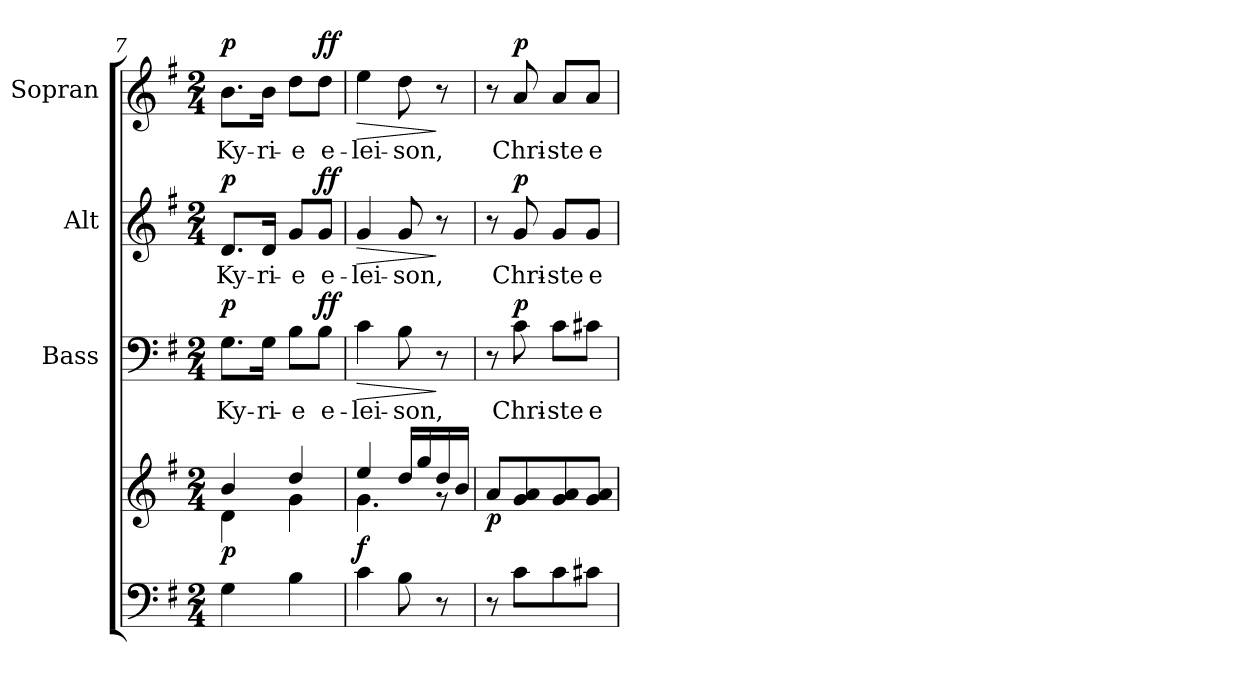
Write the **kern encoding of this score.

**kern	**kern	**dynam	**kern	**text	**dynam	**kern	**text	**dynam	**kern	**text	**dynam
*part4	*part4	*part4	*part3	*part3	*part3	*part2	*part2	*part2	*part1	*part1	*part1
*staff5	*staff4	*staff4/5	*staff3	*staff3	*staff3	*staff2	*staff2	*staff2	*staff1	*staff1	*staff1
*	*	*	*I"Bass	*	*	*I"Alt	*	*	*I"Sopran	*	*
*	*	*	*I'B.	*	*	*I'A.	*	*	*I'S.	*	*
!!LO:LB:g=z
*clefF4	*clefG2	*	*clefF4	*	*	*clefG2	*	*	*clefG2	*	*
*k[f#]	*k[f#]	*	*k[f#]	*	*	*k[f#]	*	*	*k[f#]	*	*
*G:	*G:	*	*G:	*	*	*G:	*	*	*G:	*	*
*M2/4	*M2/4	*	*M2/4	*	*	*M2/4	*	*	*M2/4	*	*
=7	=7	=7	=7	=7	=7	=7	=7	=7	=7	=7	=7
*	*^	*	*	*	*	*	*	*	*	*	*
!	!	!	!LO:DY:b	!	!LO:LY:b	!LO:DY:a	!	!LO:LY:b	!LO:DY:a	!	!LO:LY:b	!LO:DY:a
4G\	4b/	4d\	p	8.G\L	Ky-	p	8.d/L	Ky-	p	8.b\L	Ky-	p
!	!	!	!	!	!LO:LY:b	!	!	!LO:LY:b	!	!	!LO:LY:b	!
.	.	.	.	16G\Jk	-ri-	.	16d/Jk	-ri-	.	16b\Jk	-ri-	.
!	!	!	!	!	!LO:LY:b	!	!	!LO:LY:b	!	!	!LO:LY:b	!
4B\	4dd/	4g\	.	8B\L	-e	.	8g/L	-e	.	8dd\L	-e	.
!	!	!	!	!	!LO:LY:b	!LO:DY:a	!	!LO:LY:b	!LO:DY:a	!	!LO:LY:b	!LO:DY:a
.	.	.	.	8B\J	e-	ff	8g/J	e-	ff	8dd\J	e-	ff
=8	=8	=8	=8	=8	=8	=8	=8	=8	=8	=8	=8	=8
!	!	!	!LO:DY:b	!	!LO:LY:b	!LO:HP:b	!	!LO:LY:b	!LO:HP:b	!	!LO:LY:b	!LO:HP:b
4c\	4ee/	4.g\	f	4c\	-lei-	>	4g/	-lei-	>	4ee\	-lei-	>
!	!	!	!	!	!LO:LY:b	!	!	!LO:LY:b	!	!	!LO:LY:b	!
8B\	16dd/LL	.	.	8B\	-son,	.	8g/	-son,	.	8dd\	-son,	.
.	16gg/	.	.	.	.	.	.	.	.	.	.	.
8r	16dd/	8rf	.	8r	.	]	8r	.	]	8r	.	]
.	16b/JJ	.	.	.	.	.	.	.	.	.	.	.
*	*v	*v	*	*	*	*	*	*	*	*	*	*
=9	=9	=9	=9	=9	=9	=9	=9	=9	=9	=9	=9
!	!	!LO:DY:b	!	!	!	!	!	!	!	!	!
8r	8a/L	p	8r	.	.	8r	.	.	8r	.	.
!	!	!	!	!LO:LY:b	!LO:DY:a	!	!LO:LY:b	!LO:DY:a	!	!LO:LY:b	!LO:DY:a
8c\L	8g/ 8a/	.	8c\	Chri-	p	8g/	Chri-	p	8a/	Chri-	p
!	!	!	!	!LO:LY:b	!	!	!LO:LY:b	!	!	!LO:LY:b	!
8c\	8g/ 8a/	.	8c\L	-ste	.	8g/L	-ste	.	8a/L	-ste	.
!	!	!	!	!LO:LY:b	!	!	!LO:LY:b	!	!	!LO:LY:b	!
8c#X\J	8g/ 8a/J	.	8c#X\J	e-	.	8g/J	e-	.	8a/J	e-	.
=	=	=	=	=	=	=	=	=	=	=	=
*-	*-	*-	*-	*-	*-	*-	*-	*-	*-	*-	*-
